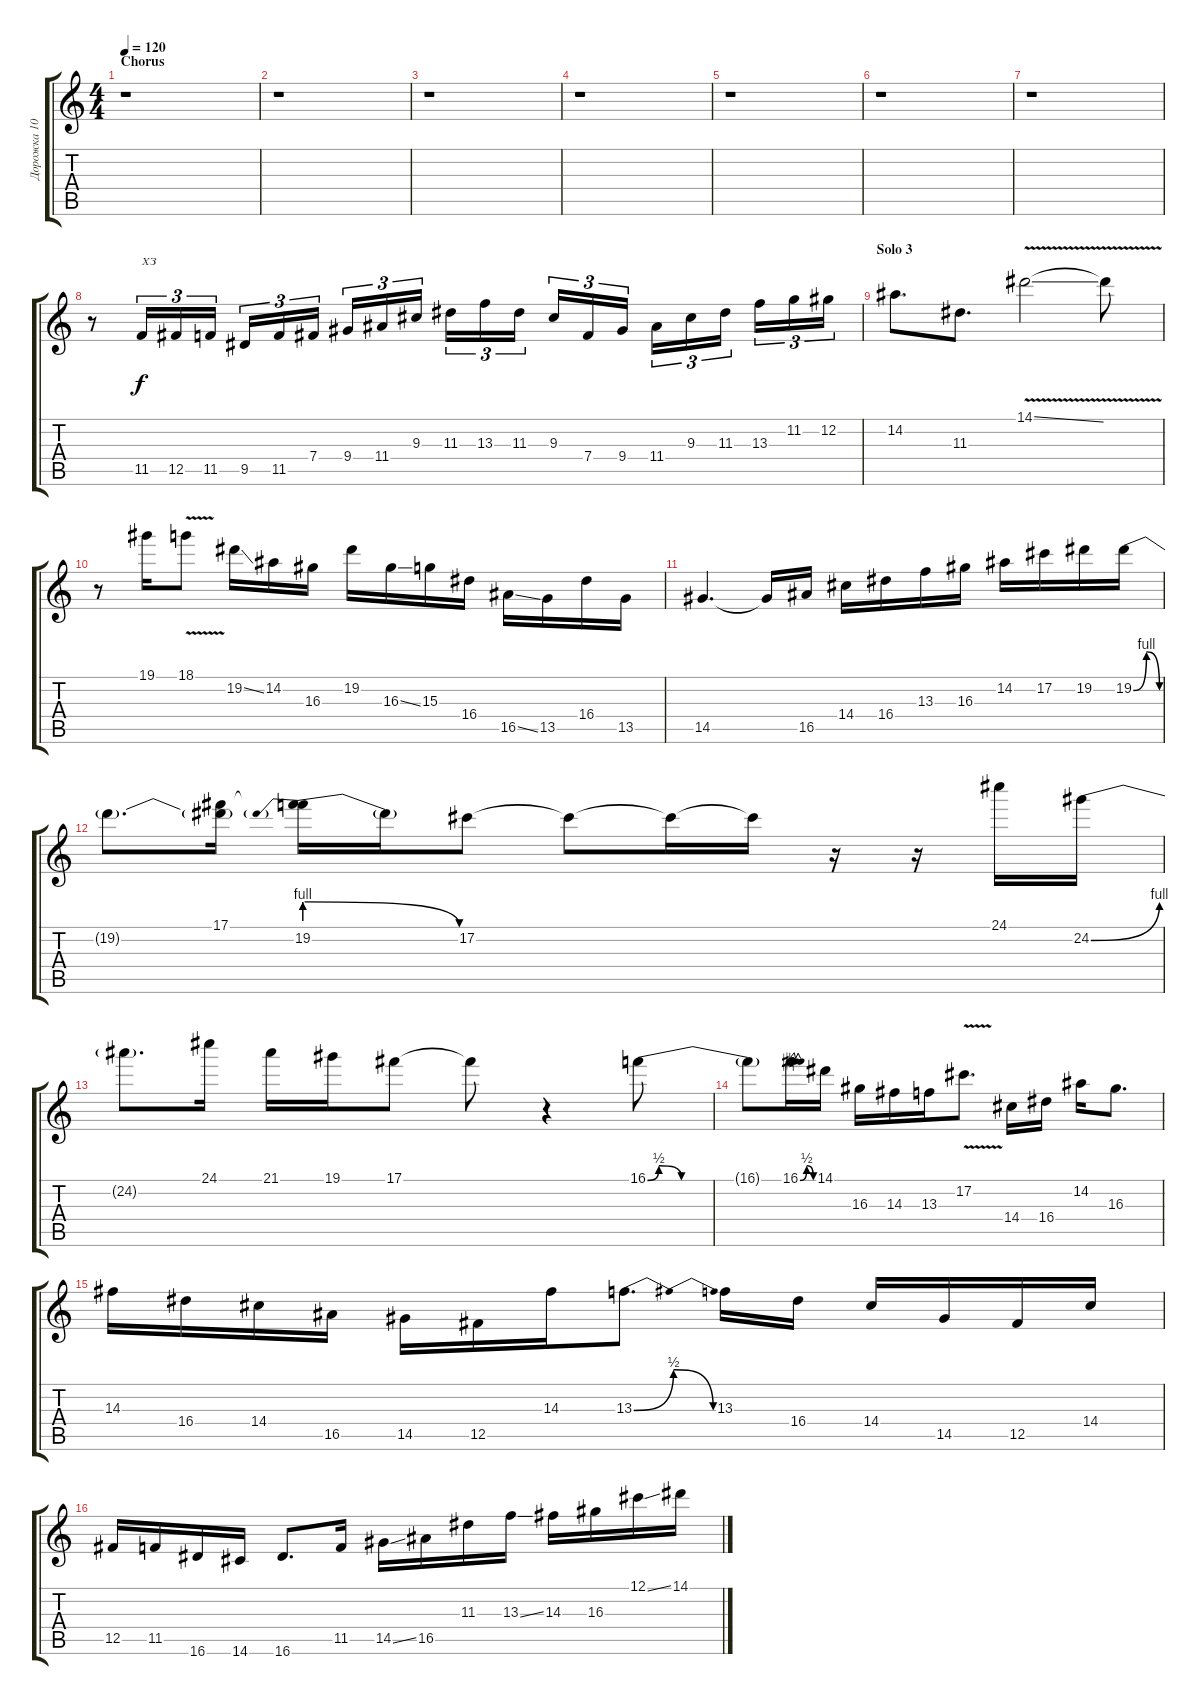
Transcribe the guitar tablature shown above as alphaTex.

\track ("Дорожка 10" "Дорожка 10") {instrument overdrivenguitar}
\staff {score tabs}
\tuning (Db4 Ab3 E3 B2 Gb2 B1) {hide}
\ts (4 4)
\section ("" "Chorus")
\tempo 120
\clef g2
\ks c
r.1{dy f} |
r.1 |
r.1 |
r.1 |
r.1 |
r.1 |
r.1 |
r.8 11.5.16{tu (3 2) txt "ХЗ"} 12.5.16{tu (3 2)} 11.5.16{tu (3 2)} 9.5.16{tu (3 2)} 11.5.16{tu (3 2)} 7.4.16{tu (3 2)} 9.4.16{tu (3 2)} 11.4.16{tu (3 2)} 9.3.16{tu (3 2)} 11.3.16{tu (3 2)} 13.3.16{tu (3 2)} 11.3.16{tu (3 2)} 9.3.16{tu (3 2)} 7.4.16{tu (3 2)} 9.4.16{tu (3 2)} 11.4.16{tu (3 2)} 9.3.16{tu (3 2)} 11.3.16{tu (3 2)} 13.3.16{tu (3 2)} 11.2.16{tu (3 2)} 12.2.16{tu (3 2)} |
\section ("" "Solo 3")
14.2.8{d} 11.3.8{d} 14.1{v ss}.2 14.1{t}.8 |
r.8 19.1.16 18.1{v}.8 19.2{ss}.16 14.2.16 16.3.16 19.2.16 16.3{ss}.16 15.3.16 16.4.16 16.5{ss}.16 13.5.16 16.4.16 13.5.16 |
14.5.4{d} 14.5{t}.16 16.5.16 14.4.16 16.4.16 13.3.16 16.3.16 14.2.16 17.2.16 19.2.16 19.2{be (bendrelease 0 0 15 4 55 4 60 0)}.16 |
19.2{t}.8{d} (17.1 19.2{t}).16 (17.1{t} 19.2{be (prebendrelease 0 4 60 0)}).16 19.2{t}.16 17.2.8 17.2{t}.8 17.2{t}.16 17.2{t}.16 r.16 r.16 24.1.16 24.2{be (bend 0 0 60 4)}.16 |
24.2{t}.8{d} 24.1.16 21.1.16 19.1.16 17.1.8 17.1{t}.8 r.4 16.1{be (custom 0 0 5 2 15 0 30 0 60 0)}.8 |
16.1{t}.8 16.1{be (bendrelease 0 0 30 2 30 2 60 0)}.16 14.1.16 16.3.16 14.3.16 13.3.16 17.2{v}.8{d} 14.4.16 16.4.16 14.2.16 16.3.8{d} |
14.3.16 16.4.16 14.4.16 16.5.16 14.5.16 12.5.16 14.3.16 13.3{be (bendrelease 0 0 15 2 50 2 60 0)}.8{d} 13.3.16 16.4.16 14.4.16 14.5.16 12.5.16 14.4.16 |
12.5.16 11.5.16 16.6.16 14.6.16 16.6.8{d} 11.5.16 14.5{ss}.16 16.5.16 11.3.16 13.3{ss}.16 14.3.16 16.3.16 12.1{ss}.16 14.1.16
